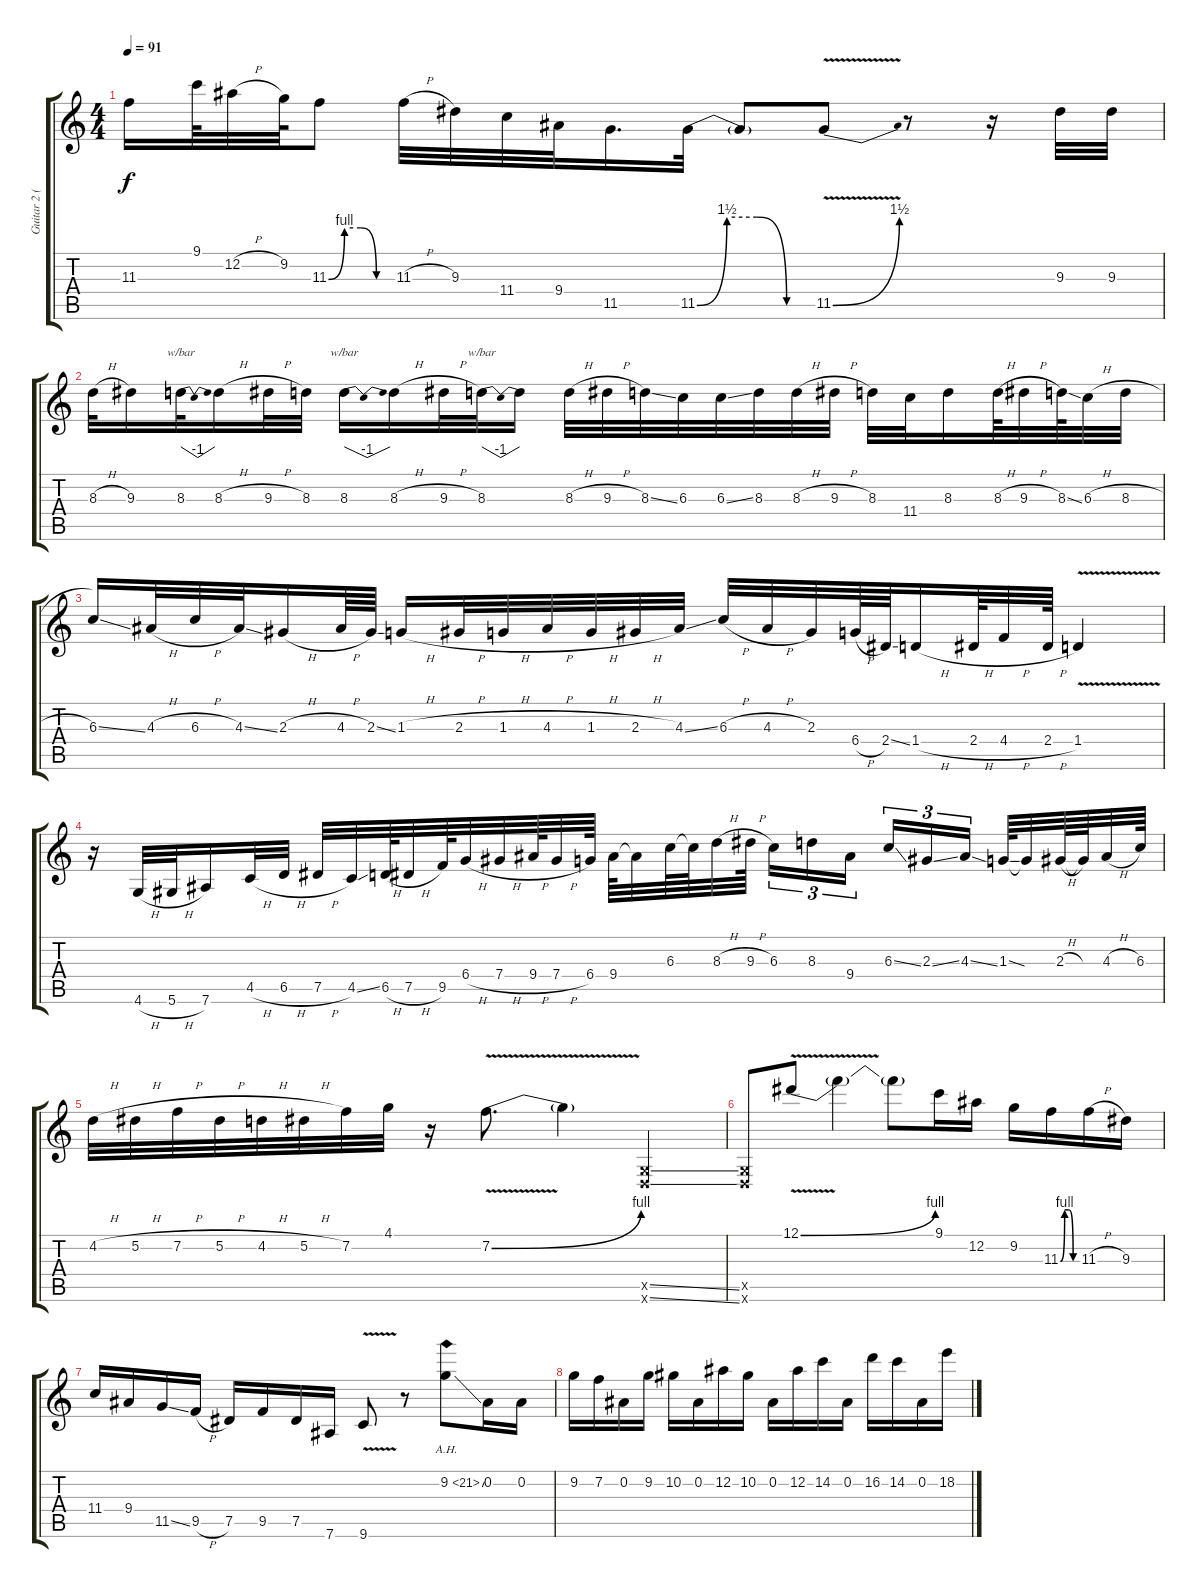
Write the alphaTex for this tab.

\track ("Guitar 2 (Solo)" "Guitar 2 (") {instrument distortionguitar}
\staff {score tabs}
\tuning (Eb4 Bb3 Gb3 Db3 Ab2 Eb2) {hide}
\ts (4 4)
\tempo 91
\clef g2
\ks c
11.3{t}.16{dy f} 9.1.64 12.2{h}.32 9.2.64 11.3{be (custom 0 0 15 4 30 4 45 0 60 0)}.8 11.3{h}.32 9.3.32 11.4.32 9.4.32 11.5.16{d} 11.5{be (custom 0 0 15 6 30 6 45 0 60 0)}.32 11.5{t}.8 11.5{be (bend 0 0 60 6) v}.8 r.8 r.16 9.3.32 9.3.32 |
8.3{h}.32 9.3.16 8.3.32{tbe (dip default 0 0 30 -4 60 0)} 8.3{h}.16 9.3{h}.32 8.3.32 8.3.16{tbe (dip default 0 0 30 -4 60 0)} 8.3{h}.16 9.3{h}.32 8.3.32{tbe (dip default 0 0 30 -4 60 0)} 8.3{t}.16 8.3{h}.32 9.3{h}.32 8.3{ss}.32 6.3.32 6.3{ss}.32 8.3.32 8.3{h}.32 9.3{h}.32 8.3.32 11.4.32 8.3.16 8.3{h}.64 9.3{h}.32 8.3{ss}.64 6.3{h}.32 8.3{h}.32 |
6.3{ss}.16 4.3{h}.32 6.3{h}.32 4.3{ss}.32 2.3{h}.16 4.3{h}.64 2.3{ss}.64 1.3{h}.16 2.3{h}.32 1.3{h}.32 4.3{h}.32 1.3{h}.32 2.3{h}.32 4.3{ss}.32 6.3{h}.32 4.3{h}.32 2.3.32 6.4{h}.64 2.4{ss}.64 1.4{h}.16 2.4{h}.64 4.4{h}.32 2.4{h}.64 1.4{v}.4 |
r.16 4.6{h}.32 5.6{h}.32 7.6.16 4.5{h}.32 6.5{h}.32 7.5{h}.32 4.5{ss}.32 6.5{h}.64 7.5{h}.32 9.5.64 6.4{h}.32 7.4{h}.32 9.4{h}.64 7.4{h}.32 6.4.64 9.4.64 9.4{t}.32 6.3.64 6.3{t}.64 8.3{h}.32 9.3{h}.64 6.3.16{tu (3 2)} 8.3.16{tu (3 2)} 9.4.16{tu (3 2)} 6.3{ss}.16{tu (3 2)} 2.3{ss}.16{tu (3 2)} 4.3{ss}.16{tu (3 2)} 1.3{ss}.64 1.3{t}.32 2.3{h}.64 2.3{t}.64 4.3{h}.32 6.3.64 |
4.2{h}.32 5.2{h}.32 7.2{h}.32 5.2{h}.32 4.2{h}.32 5.2{h}.32 7.2.32 4.1.32 r.16 7.2{be (bend 0 0 60 4) v}.8{d} 7.2{t}.4 (-1.5{ss x} -1.6{ss x}).4 |
(-1.5{x} -1.6{x}).8 12.1{be (bend 0 0 60 4) v}.8 12.1{t}.4 12.1{t}.8 9.1.16 12.2.16 9.2.16 11.3{be (custom 0 0 15 4 30 4 45 0 60 0)}.16 11.3{h}.16 9.3.16 |
11.4.16 9.4.16 11.5{ss}.16 9.5{h}.16 7.5.16 9.5.16 7.5.16 7.6.16 9.6{v}.8 r.8 9.2{ah 12 ss}.8 0.2.16 0.2.16 |
9.2.16 7.2.16 0.2.16 9.2.16 10.2.16 0.2.16 12.2.16 10.2.16 0.2.16 12.2.16 14.2.16 0.2.16 16.2.16 14.2.16 0.2.16 18.2.16
